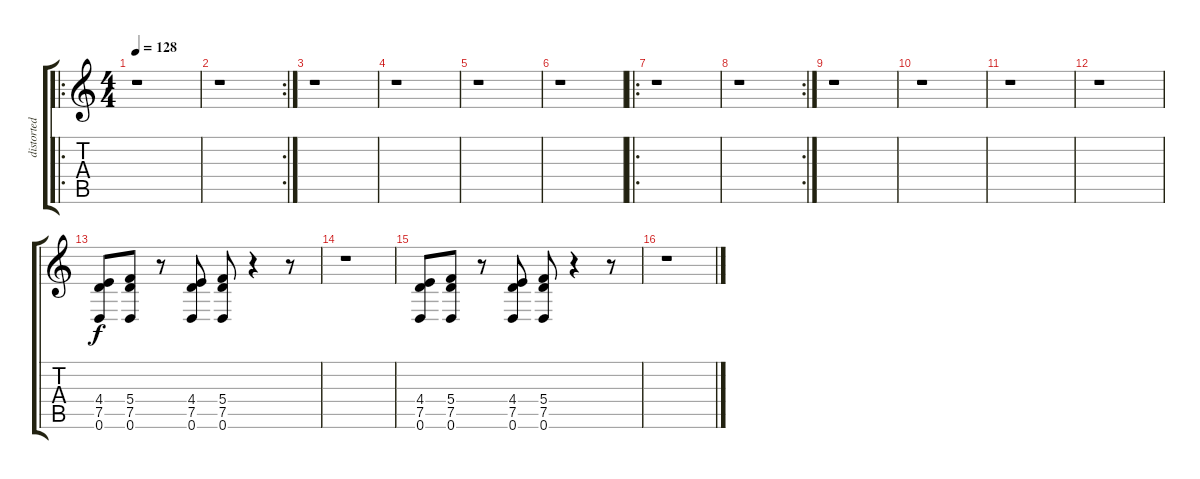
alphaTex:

\track ("distorted guitar 2" "distorted ") {instrument distortionguitar}
\staff {score tabs}
\tuning (D4 A3 F3 C3 G2 D2) {hide}
\ro
\ts (4 4)
\tempo 128
\clef g2
\ks c
r.1{dy f instrument distortionguitar} |
\rc 2
r.1 |
r.1 |
r.1 |
r.1 |
r.1 |
\ro
r.1 |
\rc 2
r.1 |
r.1 |
r.1 |
r.1 |
r.1 |
(4.4 7.5 0.6).8 (5.4 7.5 0.6).8 r.8 (4.4 7.5 0.6).8 (5.4 7.5 0.6).8 r.4 r.8 |
r.1 |
(4.4 7.5 0.6).8 (5.4 7.5 0.6).8 r.8 (4.4 7.5 0.6).8 (5.4 7.5 0.6).8 r.4 r.8 |
r.1
